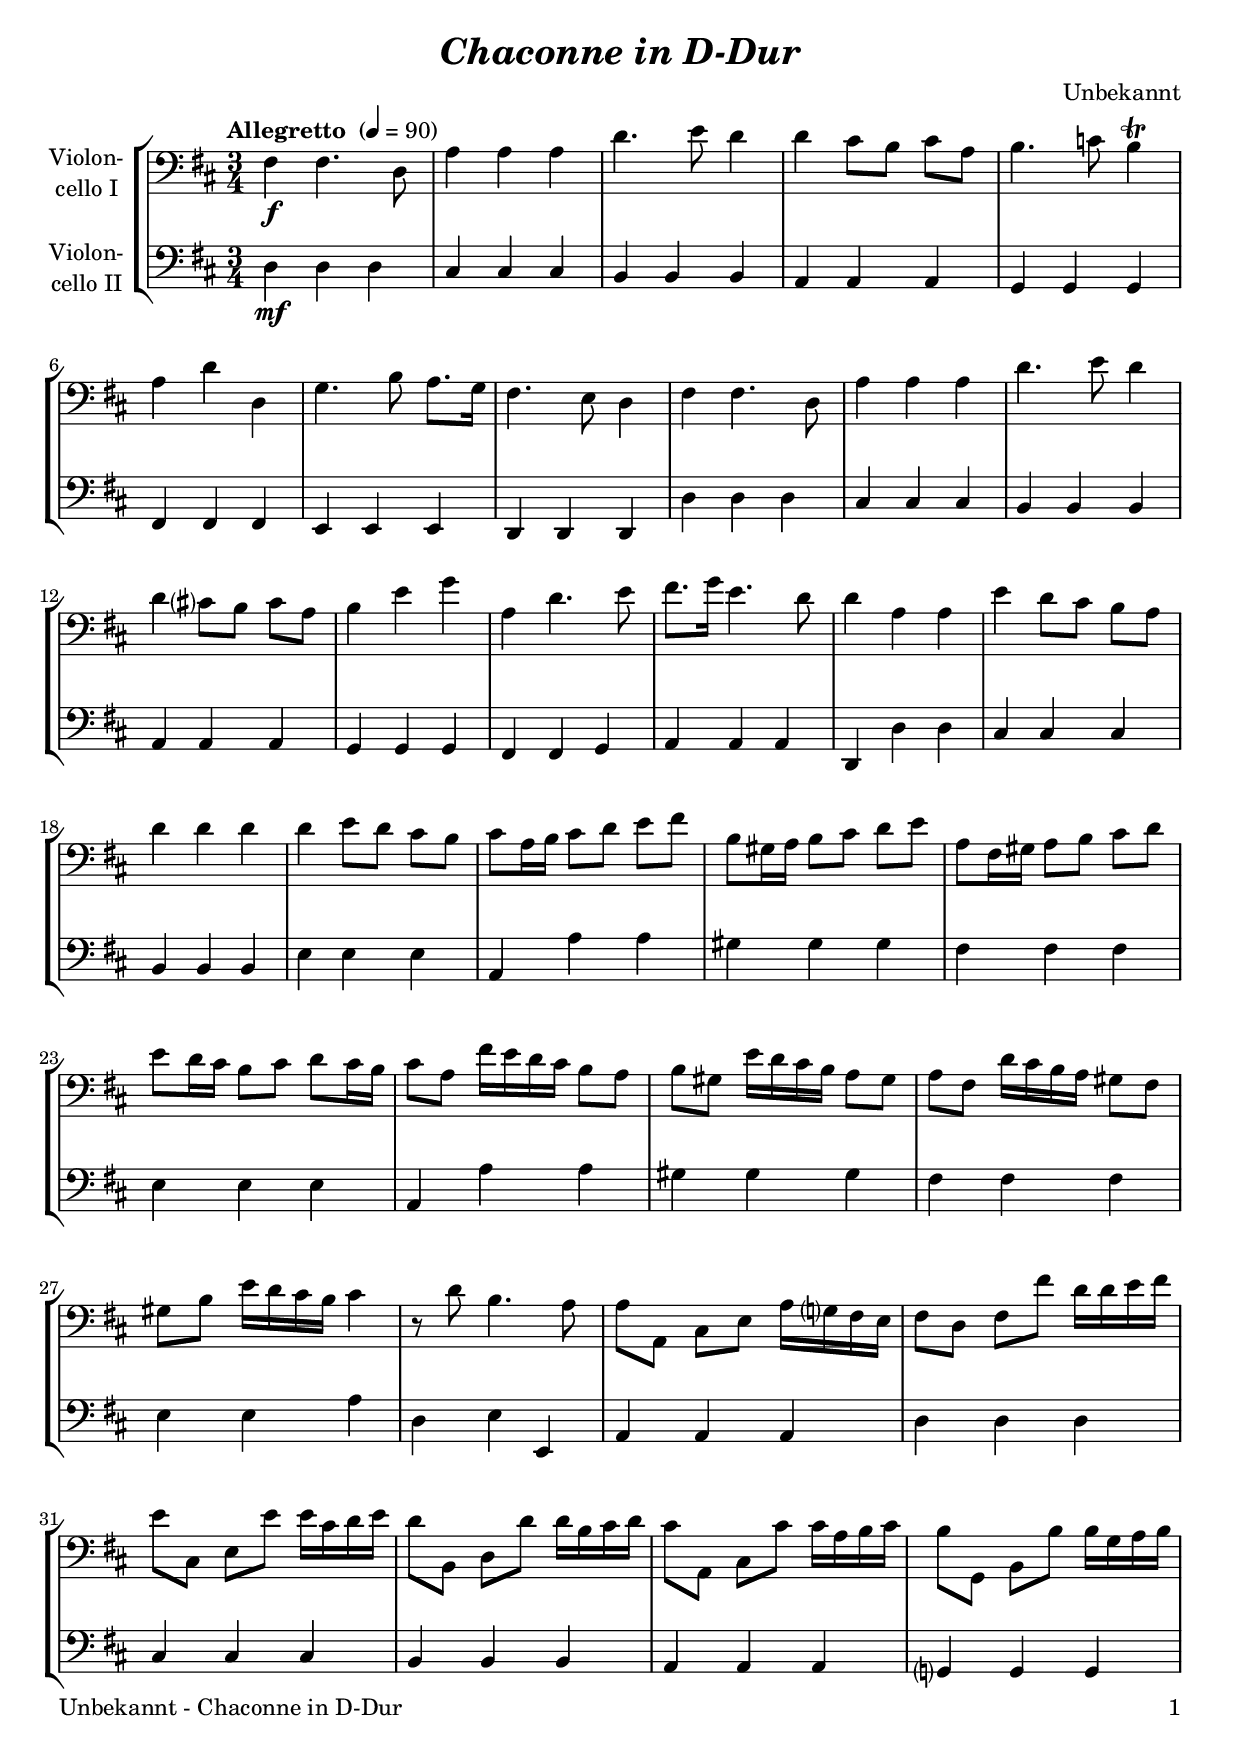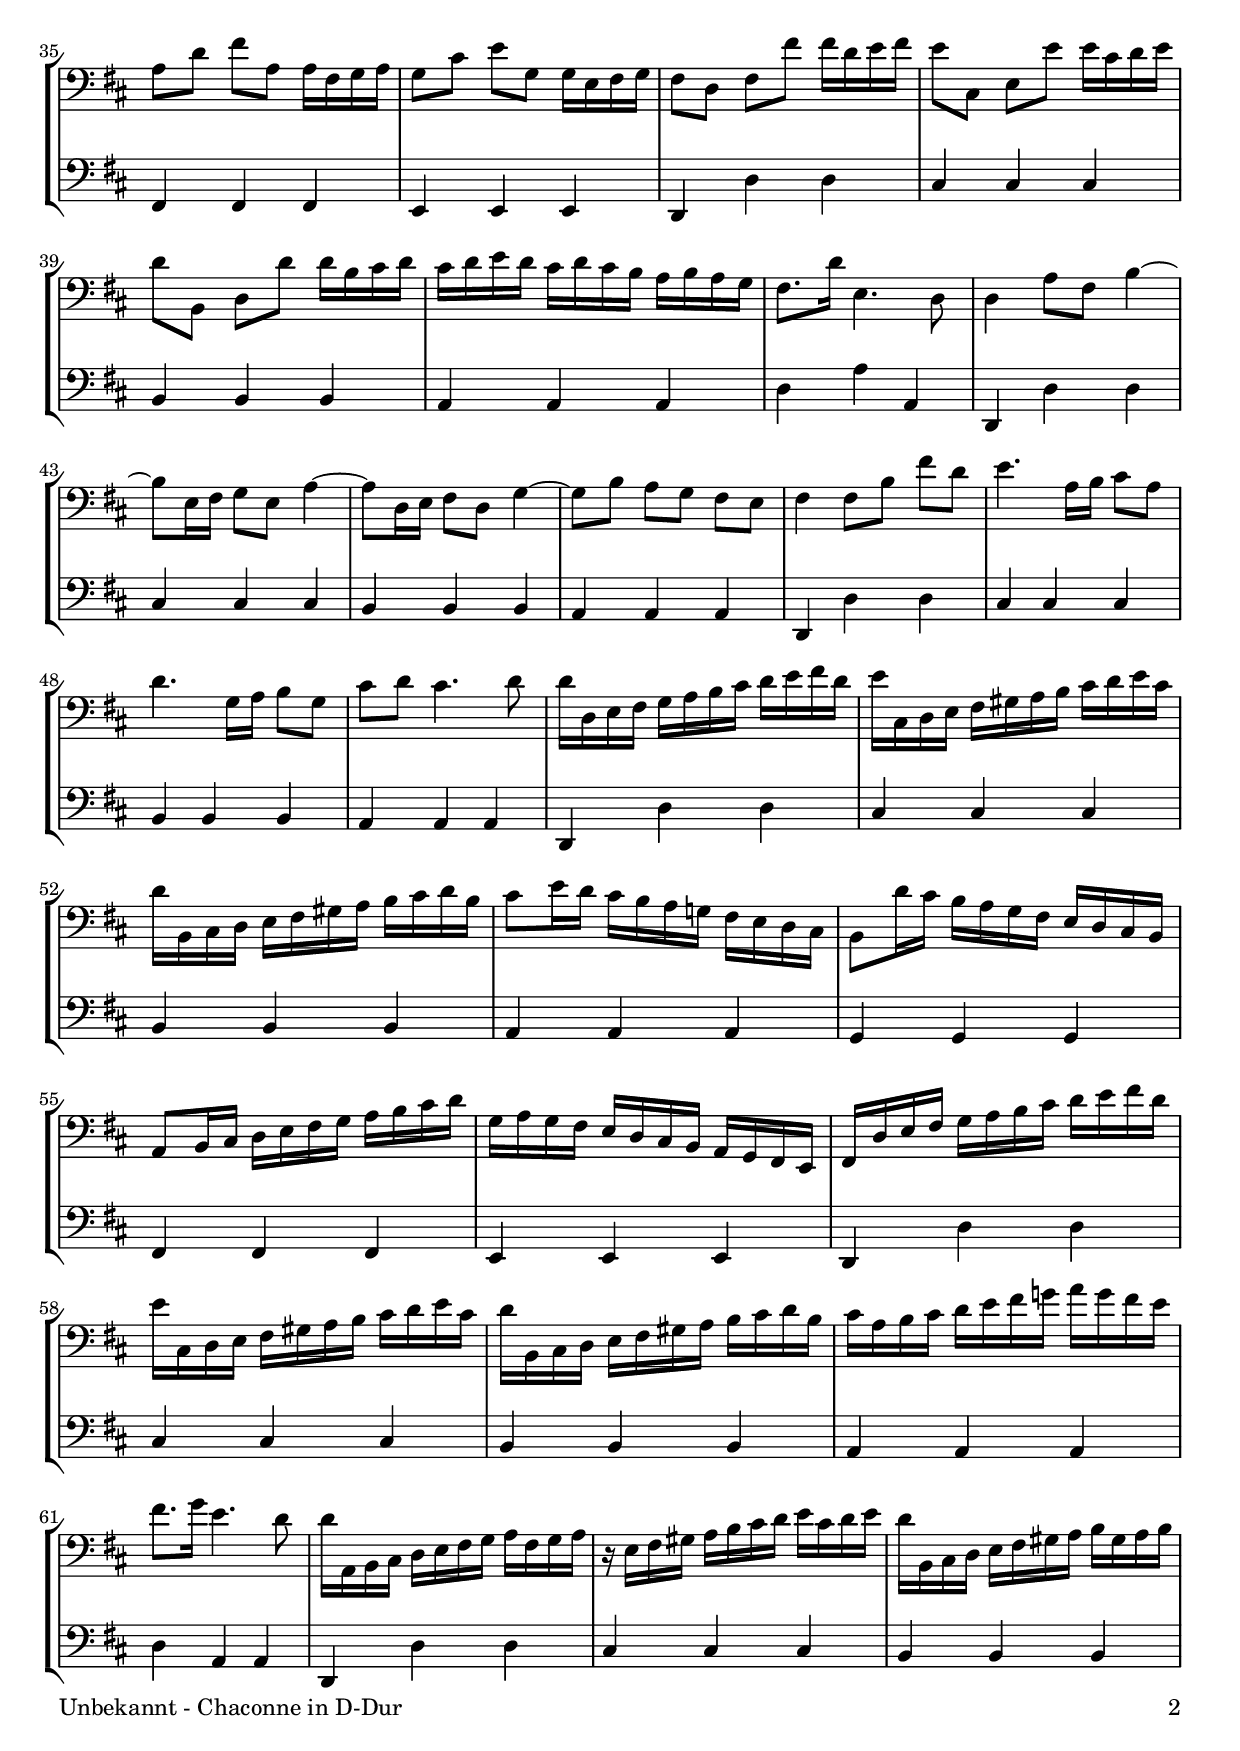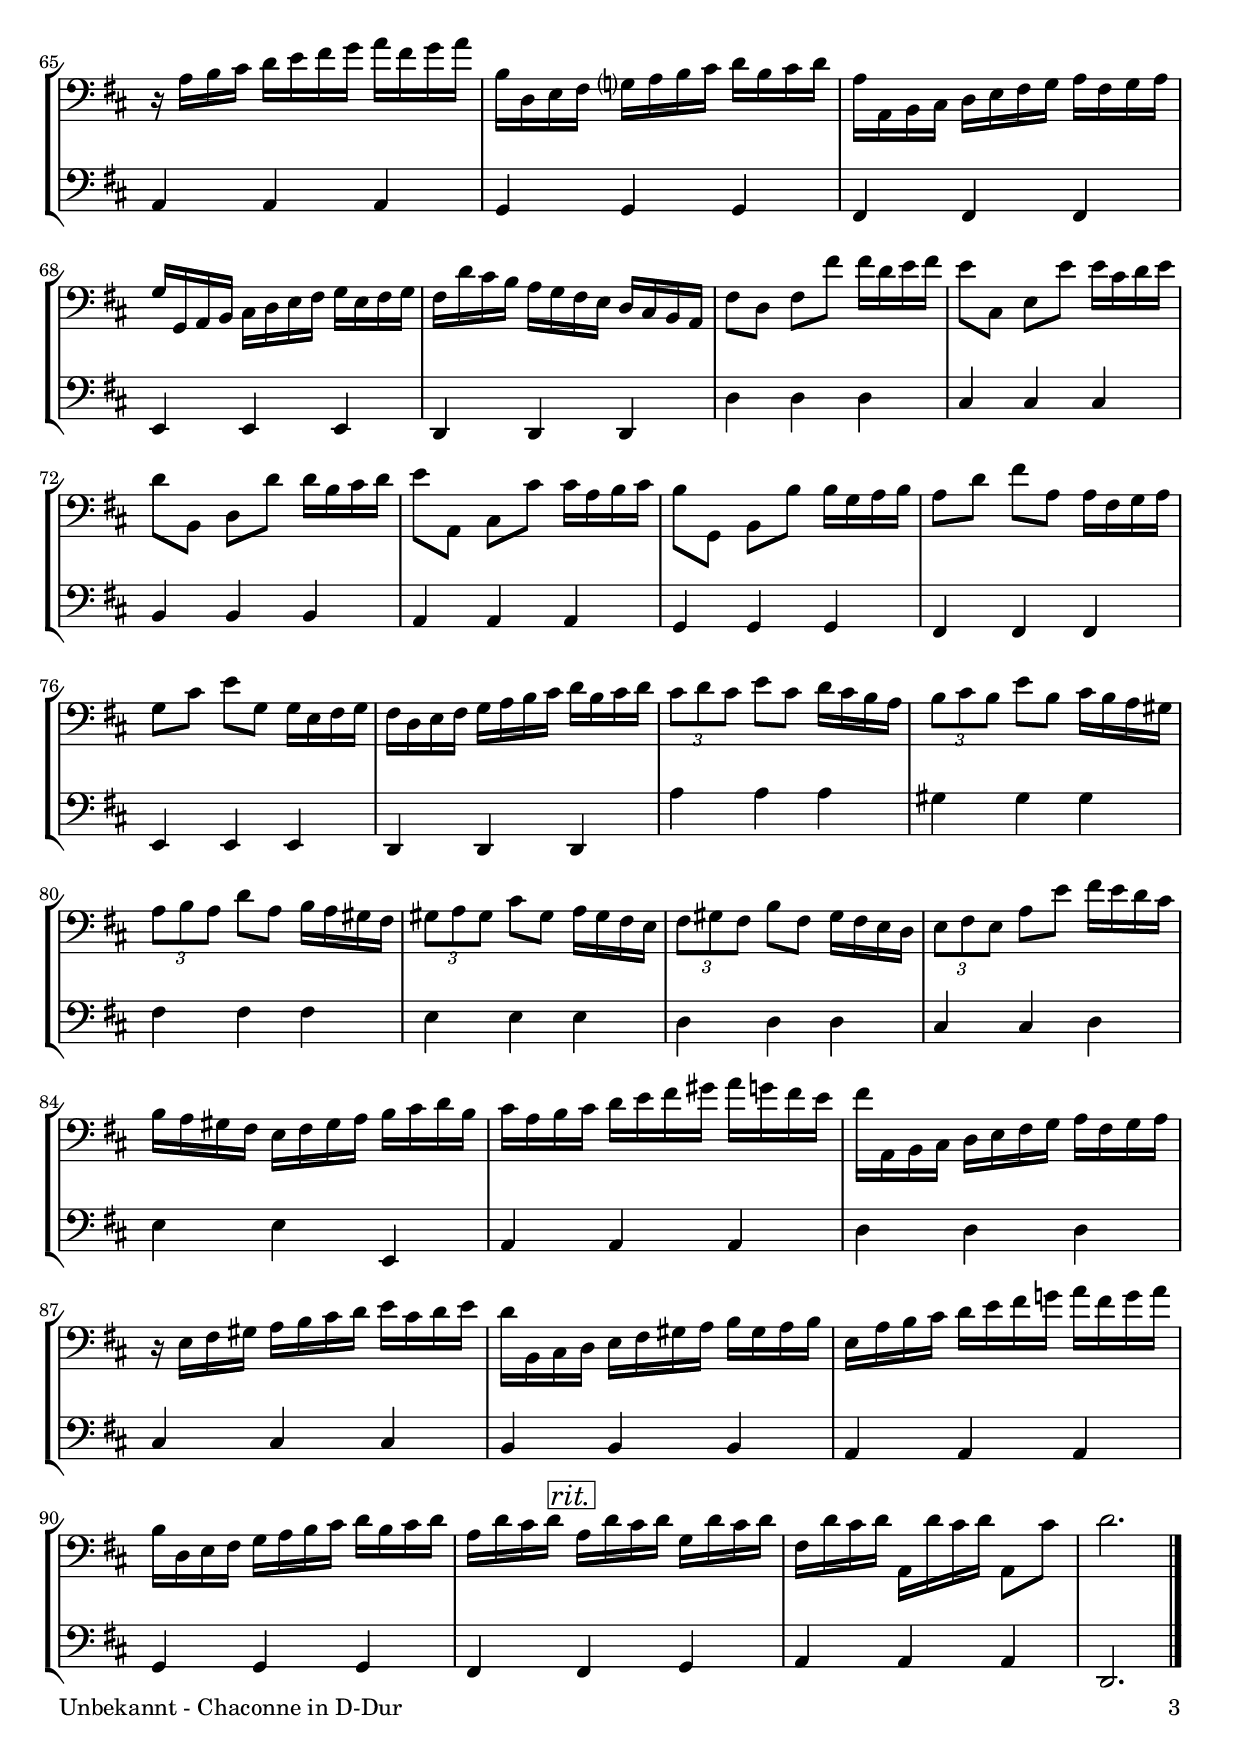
\version "2.18.2"
\include "deutsch.ly"
  
#(set-global-staff-size 20)

\header {
  title     = \markup \bold \italic "Chaconne in D-Dur"
  composer  = "Unbekannt"
%  arranger  = ""
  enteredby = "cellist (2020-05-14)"
%  piece     = ""
}

voiceconsts = {
  \key g \major
  \time 3/4
  \clef "bass"
%  \numericTimeSignature
  \compressFullBarRests
  % Set default beaming for all staves
  \set Timing.beamExceptions = #'()
  \set Timing.baseMoment     = #(ly:make-moment 1 4)
  \set Timing.beatStructure  = #'(1 1 1)
  \tempo "Allegretto " 4=90
}

micl = "clarinet"
mifl = "flute"
miob = "oboe"
mifh = "french horn"
misx = "tenor sax"
mist = "string ensemble 1"
miba = "cello"

rit = \mark \markup \box \italic "rit."

va = \relative c' {
  \voiceconsts

  h4\f h4. g8
  d'4 d d
  g4. a8 g4
  g fis8 e fis d
  e4. f8 e4\trill
  d g g,
  c4. e8 d8. c16

  h4. a8 g4
  h h4. g8
  d'4 d d
  g4. a8 g4
  g fis?8 e fis d
  e4 a c
  d,
  g4. a8
  h8. c16 a4. g8

  g4 d d
  a' g8 fis e d
  g4 g g
  g a8 g fis e
  fis d16 e fis8 g a h
  e, cis16 d e8 fis g a
  d, h16 cis d8 e fis g

  a g16 fis e8 fis g fis16 e
  fis8 d h'16 a g fis e8 d
  e cis a'16 g fis e d8 cis
  d h g'16 fis e d cis8 h
  cis e a16 g fis e fis4

  r8 g e4. d8
  d d, fis a d16 c? h a
  h8 g h h' g16 g a h
  a8 fis, a a' a16 fis g a
  g8 e, g g' g16 e fis g
  fis8 d, fis fis' fis16 d e fis

  e8 c, e e' e16 c d e
  d8 g h d, d16 h c d
  c8 fis a c, c16 a h c
  h8 g h h' h16 g a h
  a8 fis, a a' a16 fis g a

  g8 e, g g' g16 e fis g
  fis g a g fis g fis e d e d c
  h8. g'16 a,4. g8
  g4 d'8 h e4~
  e8 a,16 h c8 a d4~
  d8 g,16 a h8 g c4~

  c8 e d c h a
  h4 h8 e h' g
  a4. d,16 e fis8 d
  g4. c,16 d e8 c
  fis g fis4. g8
  g16 g, a h c d e fis g a h g

  a fis, g a h cis d e fis g a fis
  g e, fis g a h cis d e fis g e
  fis8 a16 g fis e d c! h a g fis
  e8 g'16 fis e d c h a g fis e

  d8 e16 fis g a h c d e fis g
  c, d c h a g fis e d c h a
  h g' a h c d e fis g a h g
  a fis, g a h cis d e fis g a fis

  g e, fis g a h cis d e fis g e
  fis d e fis g a h c! d c h a
  h8. c16 a4. g8
  g16 d, e fis g a h c d h c d

  r a h cis d e fis g a fis g a
  g e, fis g a h cis d e cis d e
  r d e fis g a h c d h c d
  e, g, a h c? d e fis g e fis g

  d d, e fis g a h c d h c d
  c c, d e fis g a h c a h c
  h g' fis e d c h a g fis e d
  h'8 g h h' h16 g a h

  a8 fis, a a' a16 fis g a
  g8 e, g g' g16 e fis g
  a8 d,, fis fis' fis16 d e fis
  e8 c, e e' e16 c d e
  d8 g h d, d16 h c d

  c8 fis a c, c16 a h c
  h g a h c d e fis g e fis g
  \tuplet 3/2 4 { fis8 g fis } a fis g16 fis e d
  \tuplet 3/2 4 { e8 fis e } a e fis16 e d cis
  \tuplet 3/2 4 { d8 e d } g d e16 d cis h

  \tuplet 3/2 4 { cis8 d cis } fis cis d16 cis h a
  \tuplet 3/2 4 { h8 cis h } e h cis16 h a g
  \tuplet 3/2 4 { a8 h a } d8 a' h16 a g fis
  e d cis h a h cis d e fis g e

  fis d e fis g a h cis d c h a
  h d,, e fis g a h c d h c d
  r a h cis d e fis g a fis g a
  g e, fis g a h cis d e cis d e

  a, d e fis g a h c! d h c d
  e, g, a h c d e fis g e fis g

  d g fis g \rit d g fis g c, g' fis g
  h, g' fis g d, g' fis g d,8 fis'
  g2. \bar "|."
}

vb = \relative c' {
  \voiceconsts

  g4\mf g g
  fis fis fis
  e e e
  d d d
  c c c
  h h h
  a a a

  g g g
  g' g g
  fis fis fis
  e e e
  d d d
  c c c
  h h c
  d d d

  g, g' g
  fis fis fis
  e e e
  a a a
  d, d' d
  cis cis cis
  h h h

  a a a
  d, d' d
  cis cis cis
  h h h
  a a d

  g, a a,
  d d d
  g g g
  fis fis fis
  e e e
  d d d

  c? c c
  h h h
  a a a
  g g' g
  fis fis fis

  e e e
  d d d
  g d' d,
  g, g' g
  fis fis fis
  e e e

  d d d
  g, g' g
  fis fis fis
  e e e
  d d d
  g, g' g

  fis fis fis
  e e e
  d d d
  c c c

  h h h
  a a a
  g g' g
  fis fis fis

  e e e
  d d d
  g d d
  g, g' g

  fis fis fis
  e e e
  d d d
  c c c

  h h h
  a a a
  g g g
  g' g g

  fis fis fis
  e e e
  d d d
  c c c
  h h h
  
  a a a
  g g g
  d'' d d
  cis cis cis
  h h h

  a a a
  g g g
  fis fis g
  a a a,

  d d d
  g g g
  fis fis fis
  e e e

  d d d
  c c c

  h \rit h c
  d d d
  g,2. \bar "|."
}


music = \new StaffGroup <<
      \new Staff {
	\set Staff.midiInstrument = \miba
	\set Staff.instrumentName = \markup \center-column { "Violon-" "cello I" }
	\transpose g d { \va }
      }

      \new Staff {
	\set Staff.midiInstrument = \miba
	\set Staff.instrumentName = \markup \center-column { "Violon-" "cello II" }
	\transpose g d { \vb }
      }
>>

\book {
   \paper {
    print-page-number = ##t
    print-first-page-number = ##t
    ragged-last-bottom = ##f
    oddHeaderMarkup = \markup \null
    evenHeaderMarkup = \markup \null
    oddFooterMarkup = \markup {
      \fill-line {
        \on-the-fly #print-page-number-check-first
        "Unbekannt - Chaconne in D-Dur" \fromproperty #'page:page-number-string
      }
    }
    evenFooterMarkup = \oddFooterMarkup
  } \score {
    \music
    \layout {}
  }

  \score {
    \unfoldRepeats \music

    \midi {
      \context {
        \Score
      }
    }
  }
}